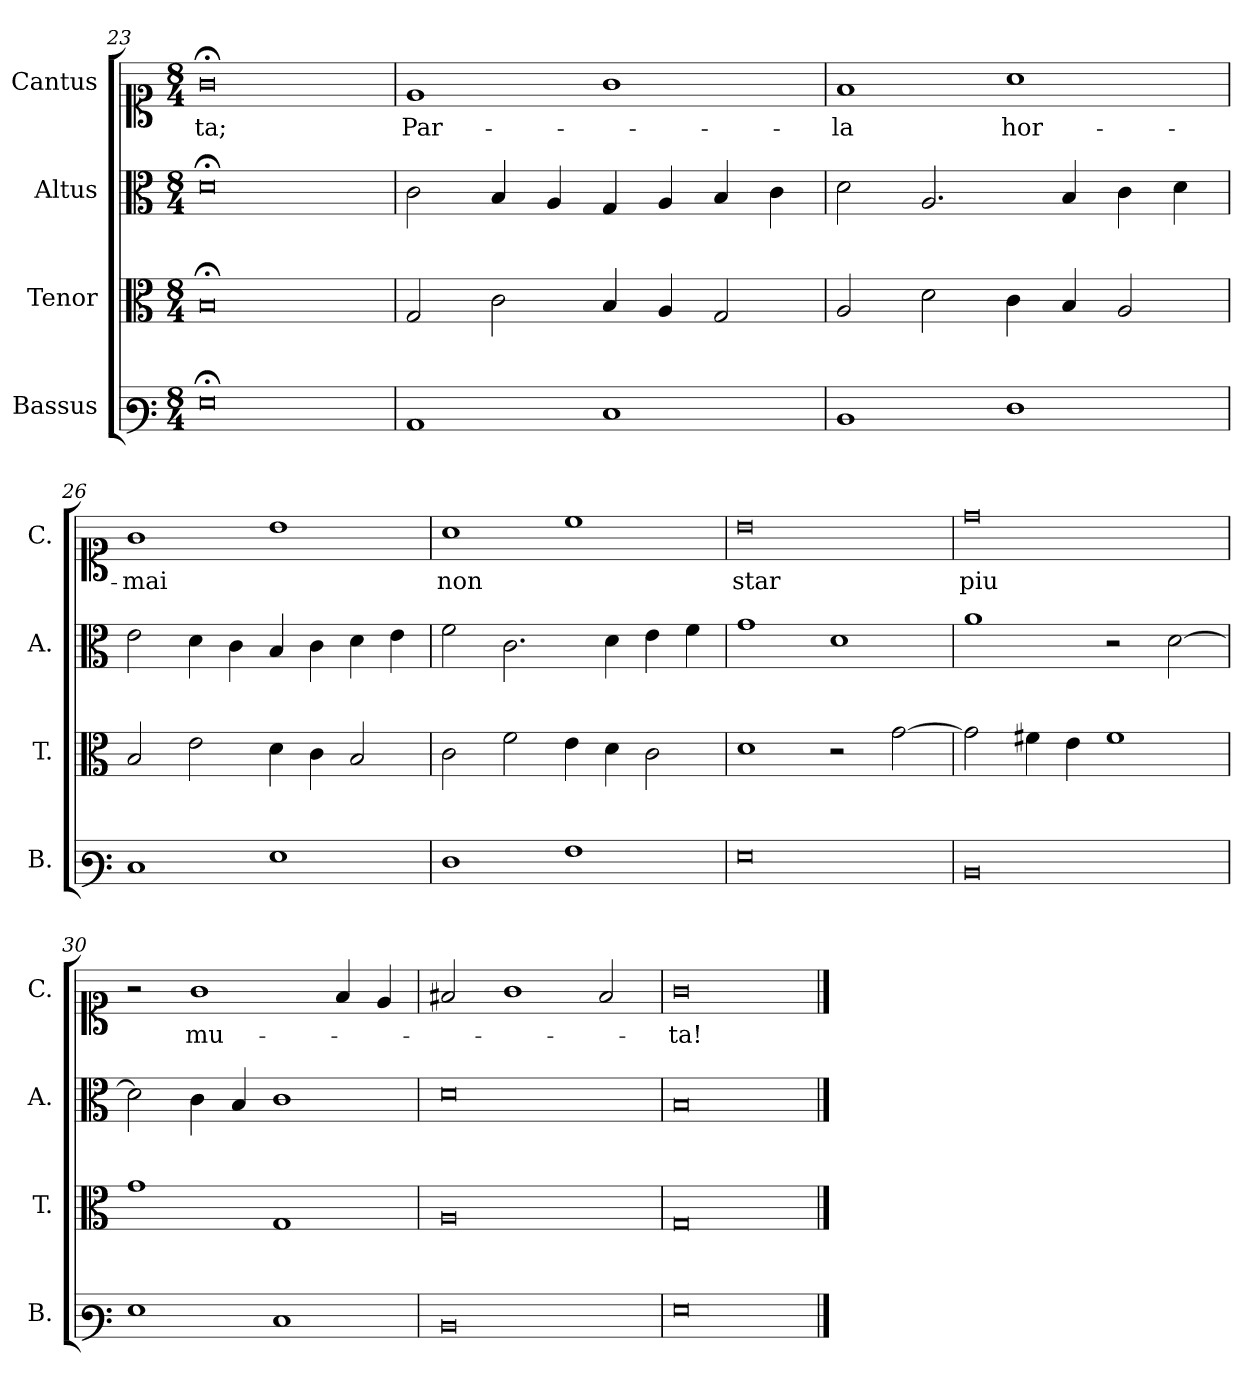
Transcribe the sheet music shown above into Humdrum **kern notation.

**kern	**kern	**kern	**kern	**text
*part4	*part3	*part2	*part1	*part1
*staff4	*staff3	*staff2	*staff1	*staff1
*I"Bassus	*I"Tenor	*I"Altus	*I"Cantus	*
*I'B.	*I'T.	*I'A.	*I'C.	*
*clefF3	*clefC3	*clefC3	*clefC1	*
*k[]	*k[]	*k[]	*k[]	*
*M8/4	*M8/4	*M8/4	*M8/4	*
=23	=23	=23	=23	=23
!	!	!	!	!LO:LY:b
0G;<	0B;<	0d;<	0g;<	-ta;
=24	=24	=24	=24	=24
!	!	!	!	!LO:LY:b
1C	2G/	2c\	1e	Par-
.	2c\	4B/	.	.
.	.	4A/	.	.
1E	4B/	4G/	1g	.
.	4A/	4A/	.	.
.	2G/	4B/	.	.
.	.	4c\	.	.
=25	=25	=25	=25	=25
!	!	!	!	!LO:LY:b
1D	2A/	2d\	1f	-la
.	2d\	2.A/	.	.
!	!	!	!	!LO:LY:b
1F	4c\	.	1a	hor-
.	4B/	4B/	.	.
.	2A/	4c\	.	.
.	.	4d\	.	.
!!LO:LB:g=z
=26	=26	=26	=26	=26
!	!	!	!	!LO:LY:b
1E	2B/	2e\	1g	-mai
.	2e\	4d\	.	.
.	.	4c\	.	.
1G	4d\	4B/	1b	.
.	4c\	4c\	.	.
.	2B/	4d\	.	.
.	.	4e\	.	.
=27	=27	=27	=27	=27
!	!	!	!	!LO:LY:b
1F	2c\	2f\	1a	-non
.	2f\	2.c\	.	.
1A	4e\	.	1cc	.
.	4d\	4d\	.	.
.	2c\	4e\	.	.
.	.	4f\	.	.
=28	=28	=28	=28	=28
!	!	!	!	!LO:LY:b
0G	1d	1g	0b	star
.	2r	1d	.	.
.	[2g\	.	.	.
=29	=29	=29	=29	=29
!	!	!	!	!LO:LY:b
0D	2g\]	1a	0dd	piu
.	4f#X\	.	.	.
.	4e\	.	.	.
.	1f#	2r	.	.
.	.	[2d\	.	.
=30	=30	=30	=30	=30
1G	1g	2d\]	2r	.
!	!	!	!	!LO:LY:b
.	.	4c\	1g	mu-
.	.	4B/	.	.
1E	1G	1c	.	.
.	.	.	4f/	.
.	.	.	4e/	.
=31	=31	=31	=31	=31
0D	0A	0d	2f#X/	.
.	.	.	1g	.
.	.	.	2f#/	.
!!LO:PB:g=z
=32	=32	=32	=32	=32
!	!	!	!	!LO:LY:b
0G	0G	0B	0g	-ta!
==	==	==	==	==
*-	*-	*-	*-	*-
